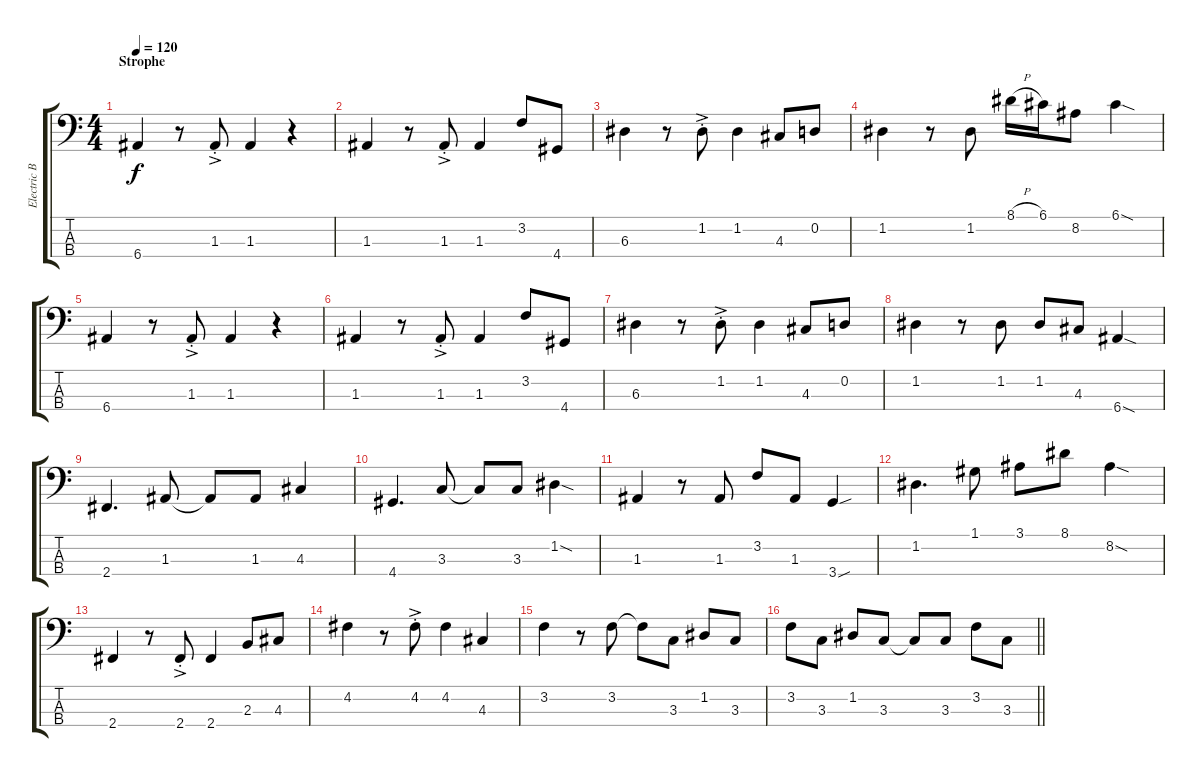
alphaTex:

\track ("Electric Bass" "Electric B") {instrument electricbassfinger}
\staff {score tabs}
\tuning (G2 D2 A1 E1) {hide}
\ts (4 4)
\section ("" "Strophe")
\tempo 120
\clef f4
\ks c
6.4.4{dy f} r.8 1.3{ac st}.8 1.3.4 r.4 |
1.3.4 r.8 1.3{ac st}.8 1.3.4 3.2.8 4.4.8 |
6.3.4 r.8 1.2{ac st}.8 1.2.4 4.3.8 0.2.8 |
1.2.4 r.8 1.2.8 8.1{h}.16 6.1.16 8.2.8 6.1{sod}.4 |
6.4.4 r.8 1.3{ac st}.8 1.3.4 r.4 |
1.3.4 r.8 1.3{ac st}.8 1.3.4 3.2.8 4.4.8 |
6.3.4 r.8 1.2{ac st}.8 1.2.4 4.3.8 0.2.8 |
1.2.4 r.8 1.2.8 1.2.8 4.3.8 6.4{sod}.4 |
2.4.4{d} 1.3.8 1.3{t}.8 1.3.8 4.3.4 |
4.4.4{d} 3.3.8 3.3{t}.8 3.3.8 1.2{sod}.4 |
1.3.4 r.8 1.3.8 3.2.8 1.3.8 3.4{sou}.4 |
1.2.4{d} 1.1.8 3.1.8 8.1.8 8.2{sod}.4 |
2.4.4 r.8 2.4{ac st}.8 2.4.4 2.3.8 4.3.8 |
4.2.4 r.8 4.2{ac st}.8 4.2.4 4.3.4 |
3.2.4 r.8 3.2.8 3.2{t}.8 3.3.8 1.2.8 3.3.8 |
\barLineRight lightlight
3.2.8 3.3.8 1.2.8 3.3.8 3.3{t}.8 3.3.8 3.2.8 3.3.8
